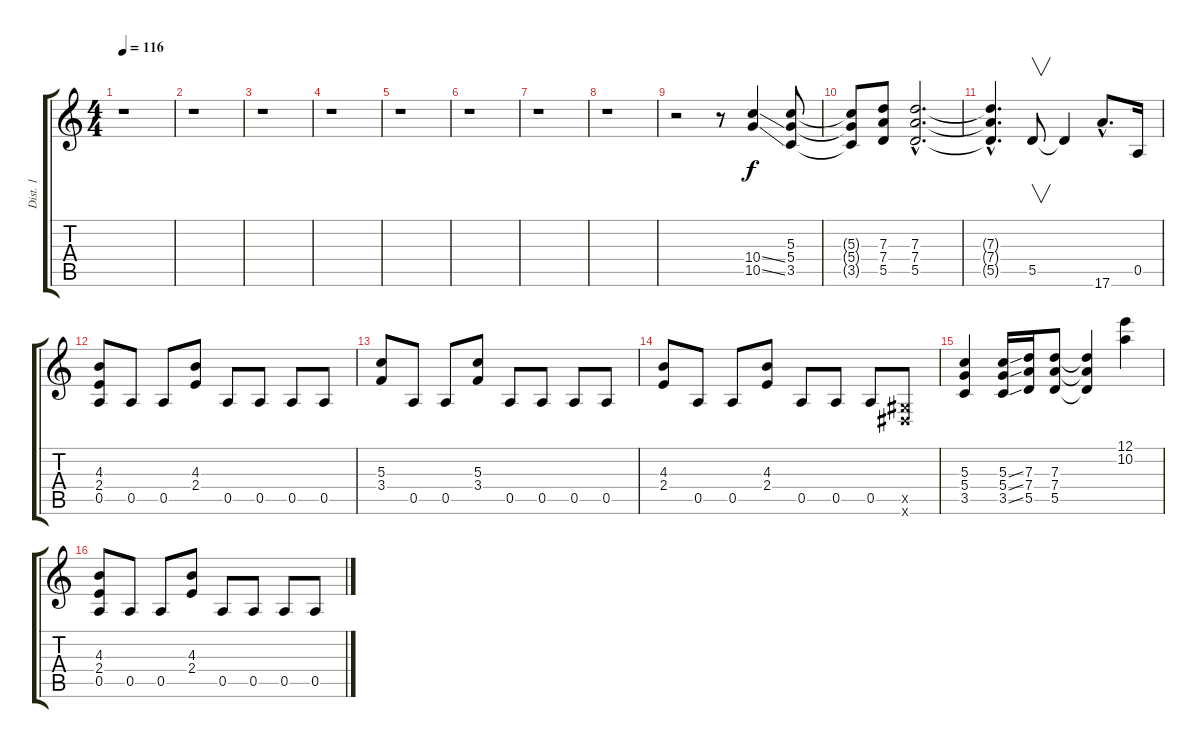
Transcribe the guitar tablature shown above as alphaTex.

\track ("Dist. 1" "Dist. 1") {instrument distortionguitar}
\staff {score tabs}
\tuning (E4 B3 G3 D3 A2 E2) {hide}
\ts (4 4)
\tempo 116
\clef g2
\ks c
r.1{dy f instrument distortionguitar} |
r.1 |
r.1 |
r.1 |
r.1 |
r.1 |
r.1 |
r.1 |
r.2 r.8 (10.4{ss} 10.5{ss}).4 (5.3 5.4 3.5).8 |
(5.3{t} 5.4{t} 3.5{t}).8 (7.3 7.4 5.5).8 (7.3{hac} 7.4{hac} 5.5{hac}).2{d} |
(7.3{hac t} 7.4{hac t} 5.5{hac t}).4{d} 5.5.8{v} 5.5{t}.4 17.6{hac}.8{d} 0.5.16 |
(4.3 2.4 0.5).8 0.5.8 0.5.8 (4.3 2.4).8 0.5.8 0.5.8 0.5.8 0.5.8 |
(5.3 3.4).8 0.5.8 0.5.8 (5.3 3.4).8 0.5.8 0.5.8 0.5.8 0.5.8 |
(4.3 2.4).8 0.5.8 0.5.8 (4.3 2.4).8 0.5.8 0.5.8 0.5.8 (-1.5{x} -1.6{x}).8 |
(5.3 5.4 3.5).4 (5.3{ss} 5.4{ss} 3.5{ss}).16 (7.3 7.4 5.5).16 (7.3 7.4 5.5).8 (7.3{t} 7.4{t} 5.5{t}).4 (12.1 10.2).4 |
(4.3 2.4 0.5).8 0.5.8 0.5.8 (4.3 2.4).8 0.5.8 0.5.8 0.5.8 0.5.8
